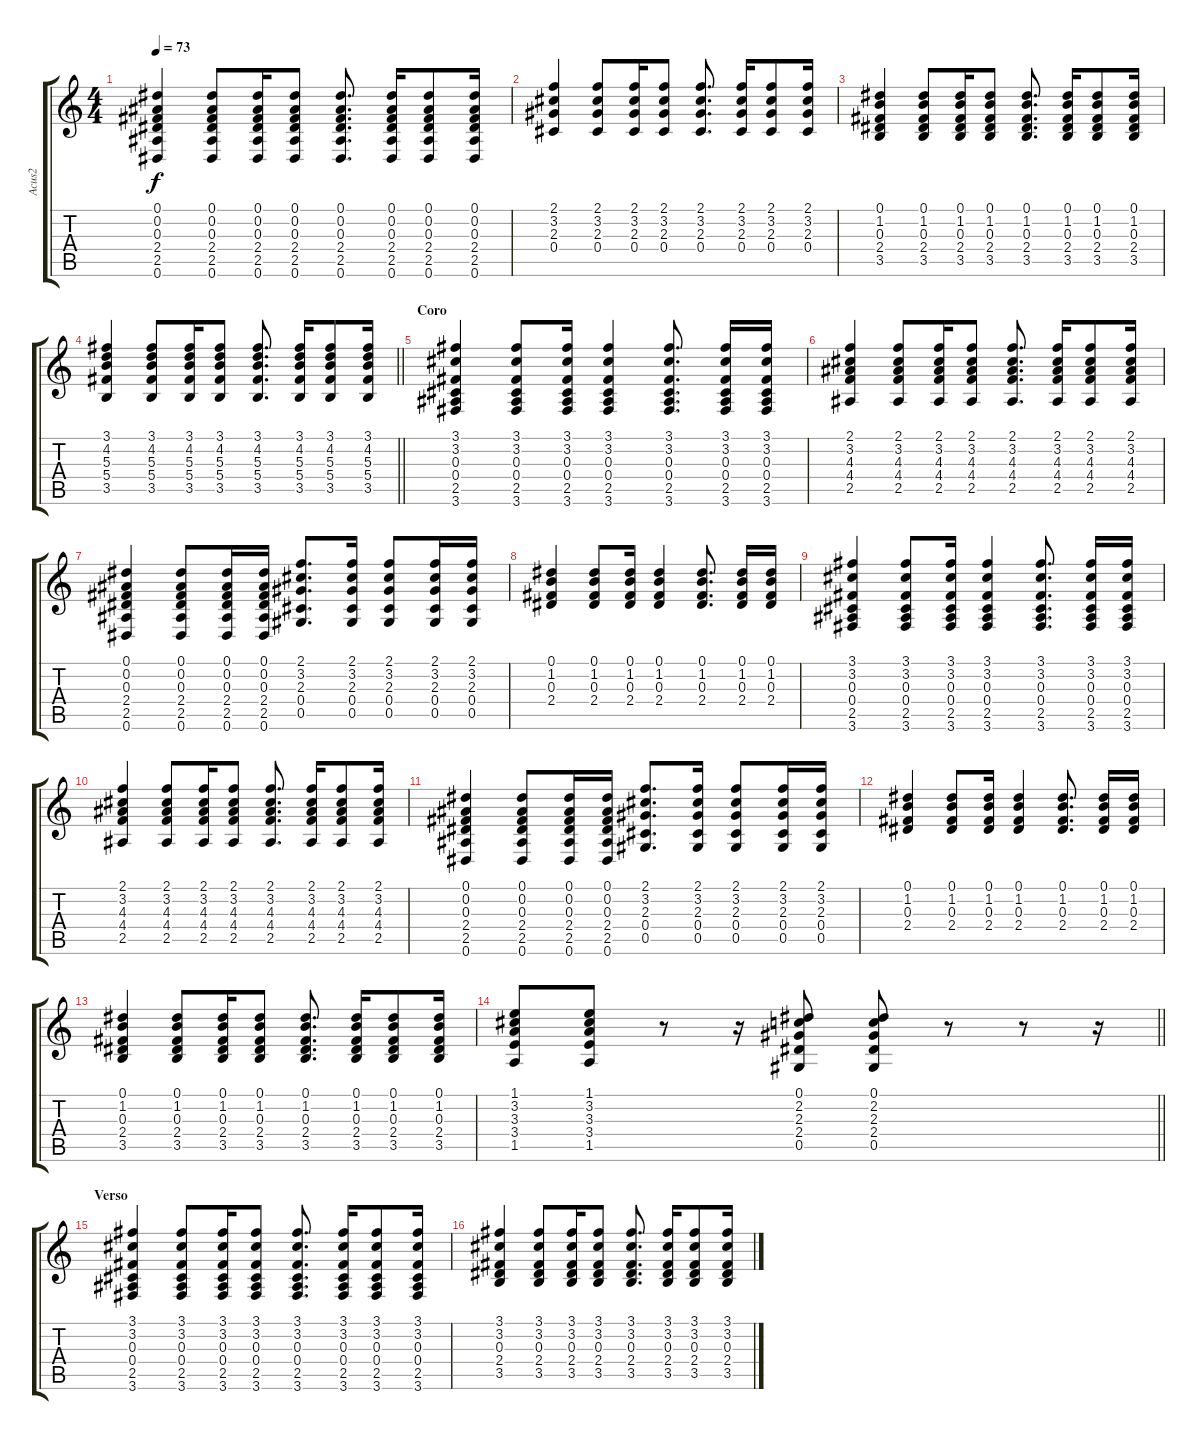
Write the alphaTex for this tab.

\track ("Acus2" "Acus2") {instrument acousticguitarsteel}
\staff {score tabs}
\tuning (Eb4 Bb3 Gb3 Db3 Ab2 Eb2) {hide}
\ts (4 4)
\tempo 73
\clef g2
\ks c
(0.1 0.2 0.3 2.4 2.5 0.6).4{dy f} (0.1 0.2 0.3 2.4 2.5 0.6).8 (0.1 0.2 0.3 2.4 2.5 0.6).16 (0.1 0.2 0.3 2.4 2.5 0.6).8 (0.1 0.2 0.3 2.4 2.5 0.6).8{d} (0.1 0.2 0.3 2.4 2.5 0.6).16 (0.1 0.2 0.3 2.4 2.5 0.6).8 (0.1 0.2 0.3 2.4 2.5 0.6).16 |
(2.1 3.2 2.3 0.4).4 (2.1 3.2 2.3 0.4).8 (2.1 3.2 2.3 0.4).16 (2.1 3.2 2.3 0.4).8 (2.1 3.2 2.3 0.4).8{d} (2.1 3.2 2.3 0.4).16 (2.1 3.2 2.3 0.4).8 (2.1 3.2 2.3 0.4).16 |
(0.1 1.2 0.3 2.4 3.5).4 (0.1 1.2 0.3 2.4 3.5).8 (0.1 1.2 0.3 2.4 3.5).16 (0.1 1.2 0.3 2.4 3.5).8 (0.1 1.2 0.3 2.4 3.5).8{d} (0.1 1.2 0.3 2.4 3.5).16 (0.1 1.2 0.3 2.4 3.5).8 (0.1 1.2 0.3 2.4 3.5).16 |
\barLineRight lightlight
(3.1 4.2 5.3 5.4 3.5).4 (3.1 4.2 5.3 5.4 3.5).8 (3.1 4.2 5.3 5.4 3.5).16 (3.1 4.2 5.3 5.4 3.5).8 (3.1 4.2 5.3 5.4 3.5).8{d} (3.1 4.2 5.3 5.4 3.5).16 (3.1 4.2 5.3 5.4 3.5).8 (3.1 4.2 5.3 5.4 3.5).16 |
\section ("" "Coro")
(3.1 3.2 0.3 0.4 2.5 3.6).4 (3.1 3.2 0.3 0.4 2.5 3.6).8 (3.1 3.2 0.3 0.4 2.5 3.6).16 (3.1 3.2 0.3 0.4 2.5 3.6).4 (3.1 3.2 0.3 0.4 2.5 3.6).8{d} (3.1 3.2 0.3 0.4 2.5 3.6).16 (3.1 3.2 0.3 0.4 2.5 3.6).16 |
(2.1 3.2 4.3 4.4 2.5).4 (2.1 3.2 4.3 4.4 2.5).8 (2.1 3.2 4.3 4.4 2.5).16 (2.1 3.2 4.3 4.4 2.5).8 (2.1 3.2 4.3 4.4 2.5).8{d} (2.1 3.2 4.3 4.4 2.5).16 (2.1 3.2 4.3 4.4 2.5).8 (2.1 3.2 4.3 4.4 2.5).16 |
(0.1 0.2 0.3 2.4 2.5 0.6).4 (0.1 0.2 0.3 2.4 2.5 0.6).8 (0.1 0.2 0.3 2.4 2.5 0.6).16 (0.1 0.2 0.3 2.4 2.5 0.6).16 (2.1 3.2 2.3 0.4 0.5).8{d} (2.1 3.2 2.3 0.4 0.5).16 (2.1 3.2 2.3 0.4 0.5).8 (2.1 3.2 2.3 0.4 0.5).16 (2.1 3.2 2.3 0.4 0.5).16 |
(0.1 1.2 0.3 2.4).4 (0.1 1.2 0.3 2.4).8 (0.1 1.2 0.3 2.4).16 (0.1 1.2 0.3 2.4).4 (0.1 1.2 0.3 2.4).8{d} (0.1 1.2 0.3 2.4).16 (0.1 1.2 0.3 2.4).16 |
(3.1 3.2 0.3 0.4 2.5 3.6).4 (3.1 3.2 0.3 0.4 2.5 3.6).8 (3.1 3.2 0.3 0.4 2.5 3.6).16 (3.1 3.2 0.3 0.4 2.5 3.6).4 (3.1 3.2 0.3 0.4 2.5 3.6).8{d} (3.1 3.2 0.3 0.4 2.5 3.6).16 (3.1 3.2 0.3 0.4 2.5 3.6).16 |
(2.1 3.2 4.3 4.4 2.5).4 (2.1 3.2 4.3 4.4 2.5).8 (2.1 3.2 4.3 4.4 2.5).16 (2.1 3.2 4.3 4.4 2.5).8 (2.1 3.2 4.3 4.4 2.5).8{d} (2.1 3.2 4.3 4.4 2.5).16 (2.1 3.2 4.3 4.4 2.5).8 (2.1 3.2 4.3 4.4 2.5).16 |
(0.1 0.2 0.3 2.4 2.5 0.6).4 (0.1 0.2 0.3 2.4 2.5 0.6).8 (0.1 0.2 0.3 2.4 2.5 0.6).16 (0.1 0.2 0.3 2.4 2.5 0.6).16 (2.1 3.2 2.3 0.4 0.5).8{d} (2.1 3.2 2.3 0.4 0.5).16 (2.1 3.2 2.3 0.4 0.5).8 (2.1 3.2 2.3 0.4 0.5).16 (2.1 3.2 2.3 0.4 0.5).16 |
(0.1 1.2 0.3 2.4).4 (0.1 1.2 0.3 2.4).8 (0.1 1.2 0.3 2.4).16 (0.1 1.2 0.3 2.4).4 (0.1 1.2 0.3 2.4).8{d} (0.1 1.2 0.3 2.4).16 (0.1 1.2 0.3 2.4).16 |
(0.1 1.2 0.3 2.4 3.5).4 (0.1 1.2 0.3 2.4 3.5).8 (0.1 1.2 0.3 2.4 3.5).16 (0.1 1.2 0.3 2.4 3.5).8 (0.1 1.2 0.3 2.4 3.5).8{d} (0.1 1.2 0.3 2.4 3.5).16 (0.1 1.2 0.3 2.4 3.5).8 (0.1 1.2 0.3 2.4 3.5).16 |
\barLineRight lightlight
(1.1 3.2 3.3 3.4 1.5).8 (1.1 3.2 3.3 3.4 1.5).8 r.8 r.16 (0.1 2.2 2.3 2.4 0.5).8 (0.1 2.2 2.3 2.4 0.5).8 r.8 r.8 r.16 |
\section ("" "Verso")
(3.1 3.2 0.3 0.4 2.5 3.6).4 (3.1 3.2 0.3 0.4 2.5 3.6).8 (3.1 3.2 0.3 0.4 2.5 3.6).16 (3.1 3.2 0.3 0.4 2.5 3.6).8 (3.1 3.2 0.3 0.4 2.5 3.6).8{d} (3.1 3.2 0.3 0.4 2.5 3.6).16 (3.1 3.2 0.3 0.4 2.5 3.6).8 (3.1 3.2 0.3 0.4 2.5 3.6).16 |
(3.1 3.2 0.3 2.4 3.5).4 (3.1 3.2 0.3 2.4 3.5).8 (3.1 3.2 0.3 2.4 3.5).16 (3.1 3.2 0.3 2.4 3.5).8 (3.1 3.2 0.3 2.4 3.5).8{d} (3.1 3.2 0.3 2.4 3.5).16 (3.1 3.2 0.3 2.4 3.5).8 (3.1 3.2 0.3 2.4 3.5).16
